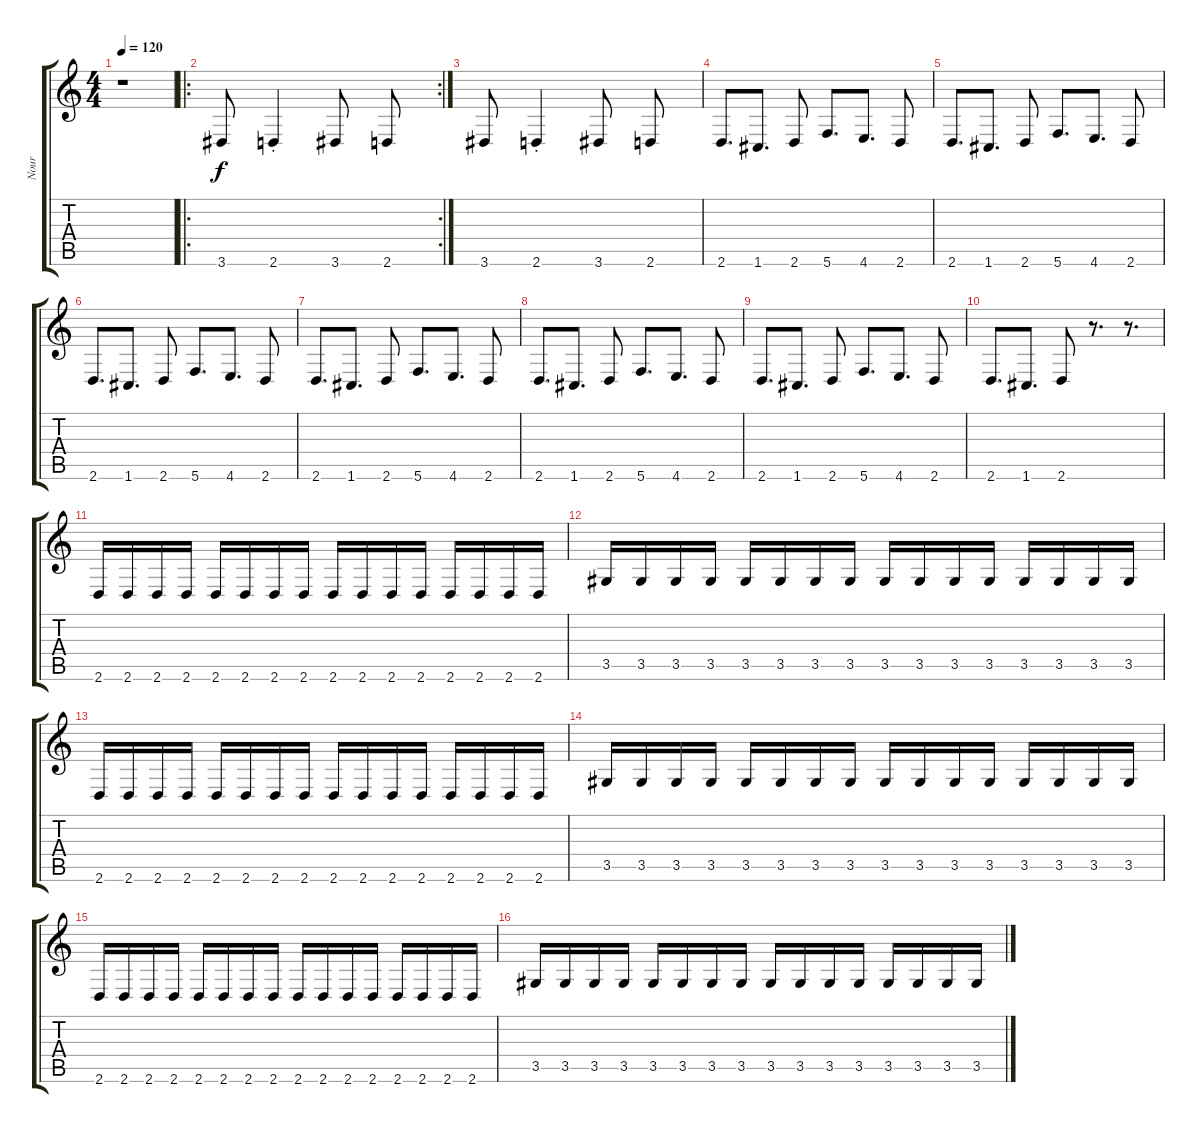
\track ("Nour" "Nour") {instrument electricbassfinger}
\staff {score tabs}
\tuning (C4 G3 Eb3 Bb2 F2 C2) {hide}
\ts (4 4)
\tempo 120
\clef g2
\ks c
r.1{dy f} |
\ro
\rc 2
3.6.8 2.6{st}.4 3.6.8 2.6.8 |
3.6.8 2.6{st}.4 3.6.8 2.6.8 |
2.6.8{d} 1.6.8{d} 2.6.8 5.6.8{d} 4.6.8{d} 2.6.8 |
2.6.8{d} 1.6.8{d} 2.6.8 5.6.8{d} 4.6.8{d} 2.6.8 |
2.6.8{d} 1.6.8{d} 2.6.8 5.6.8{d} 4.6.8{d} 2.6.8 |
2.6.8{d} 1.6.8{d} 2.6.8 5.6.8{d} 4.6.8{d} 2.6.8 |
2.6.8{d} 1.6.8{d} 2.6.8 5.6.8{d} 4.6.8{d} 2.6.8 |
2.6.8{d} 1.6.8{d} 2.6.8 5.6.8{d} 4.6.8{d} 2.6.8 |
2.6.8{d} 1.6.8{d} 2.6.8 r.8{d} r.8{d} |
2.6.16 2.6.16 2.6.16 2.6.16 2.6.16 2.6.16 2.6.16 2.6.16 2.6.16 2.6.16 2.6.16 2.6.16 2.6.16 2.6.16 2.6.16 2.6.16 |
3.5.16 3.5.16 3.5.16 3.5.16 3.5.16 3.5.16 3.5.16 3.5.16 3.5.16 3.5.16 3.5.16 3.5.16 3.5.16 3.5.16 3.5.16 3.5.16 |
2.6.16 2.6.16 2.6.16 2.6.16 2.6.16 2.6.16 2.6.16 2.6.16 2.6.16 2.6.16 2.6.16 2.6.16 2.6.16 2.6.16 2.6.16 2.6.16 |
3.5.16 3.5.16 3.5.16 3.5.16 3.5.16 3.5.16 3.5.16 3.5.16 3.5.16 3.5.16 3.5.16 3.5.16 3.5.16 3.5.16 3.5.16 3.5.16 |
2.6.16 2.6.16 2.6.16 2.6.16 2.6.16 2.6.16 2.6.16 2.6.16 2.6.16 2.6.16 2.6.16 2.6.16 2.6.16 2.6.16 2.6.16 2.6.16 |
3.5.16 3.5.16 3.5.16 3.5.16 3.5.16 3.5.16 3.5.16 3.5.16 3.5.16 3.5.16 3.5.16 3.5.16 3.5.16 3.5.16 3.5.16 3.5.16
